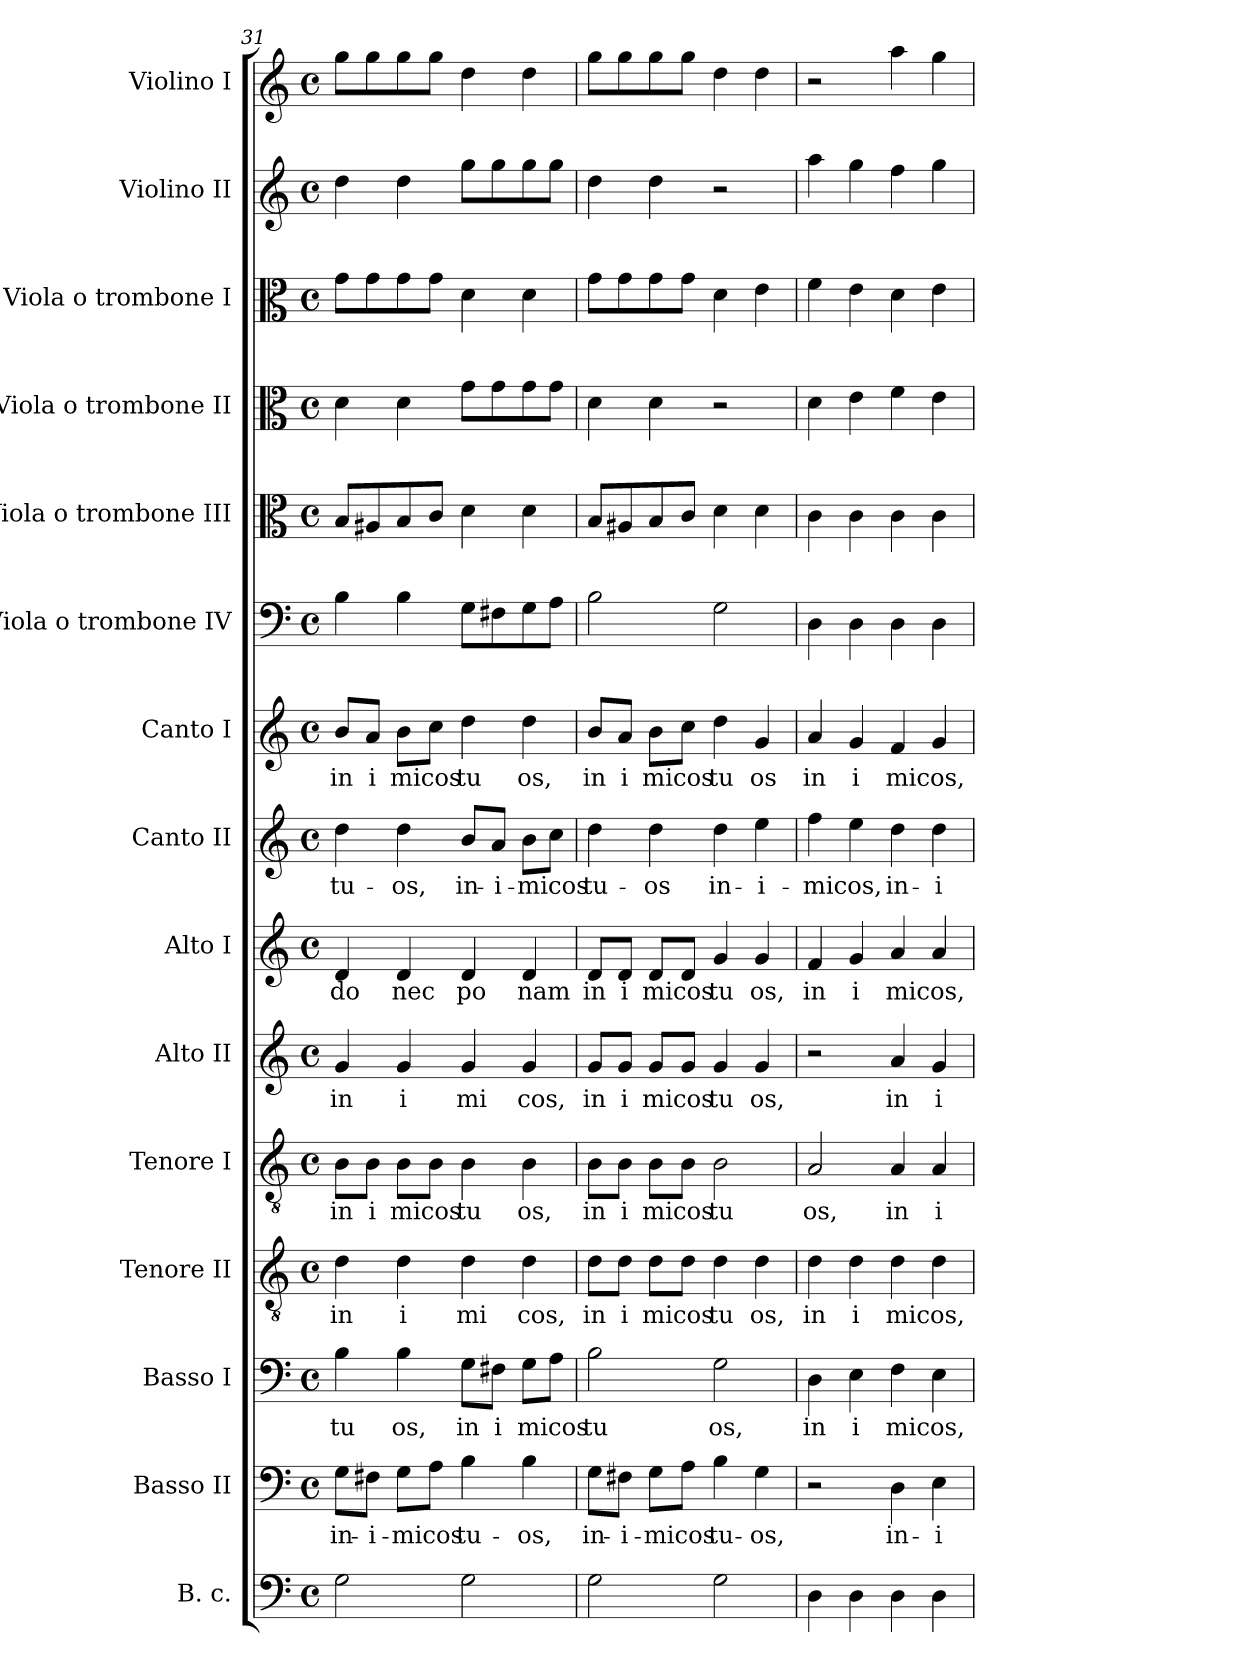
**kern	**kern	**text	**kern	**text	**kern	**text	**kern	**text	**kern	**text	**kern	**text	**kern	**text	**kern	**text	**kern	**kern	**kern	**kern	**kern	**kern
*part15	*part14	*part14	*part13	*part13	*part12	*part12	*part11	*part11	*part10	*part10	*part9	*part9	*part8	*part8	*part7	*part7	*part6	*part5	*part4	*part3	*part2	*part1
*staff15	*staff14	*staff14	*staff13	*staff13	*staff12	*staff12	*staff11	*staff11	*staff10	*staff10	*staff9	*staff9	*staff8	*staff8	*staff7	*staff7	*staff6	*staff5	*staff4	*staff3	*staff2	*staff1
*I"B. c.	*I"Basso II	*	*I"Basso I	*	*I"Tenore II	*	*I"Tenore I	*	*I"Alto II	*	*I"Alto I	*	*I"Canto II	*	*I"Canto I	*	*I"Viola o trombone IV	*I"Viola o trombone III	*I"Viola o trombone II	*I"Viola o trombone I	*I"Violino II	*I"Violino I
*	*	*	*	*	*	*	*	*	*	*	*	*	*	*	*	*	*I'Vla	*I'Vla	*I'Vla	*I'Vla	*I'Vln	*I'Vln
*clefF4	*clefF4	*	*clefF4	*	*clefGv2	*	*clefGv2	*	*clefG2	*	*clefG2	*	*clefG2	*	*clefG2	*	*clefF4	*clefC3	*clefC3	*clefC3	*clefG2	*clefG2
*k[]	*k[]	*	*k[]	*	*k[]	*	*k[]	*	*k[]	*	*k[]	*	*k[]	*	*k[]	*	*k[]	*k[]	*k[]	*k[]	*k[]	*k[]
*M4/4	*M4/4	*	*M4/4	*	*M4/4	*	*M4/4	*	*M4/4	*	*M4/4	*	*M4/4	*	*M4/4	*	*M4/4	*M4/4	*M4/4	*M4/4	*M4/4	*M4/4
*met(c)	*met(c)	*	*met(c)	*	*met(c)	*	*met(c)	*	*met(c)	*	*met(c)	*	*met(c)	*	*met(c)	*	*met(c)	*met(c)	*met(c)	*met(c)	*met(c)	*met(c)
=31	=31	=31	=31	=31	=31	=31	=31	=31	=31	=31	=31	=31	=31	=31	=31	=31	=31	=31	=31	=31	=31	=31
!	!	!LO:LY:b	!	!LO:LY:b	!	!LO:LY:b	!	!LO:LY:b	!	!LO:LY:b	!	!LO:LY:b	!	!LO:LY:b	!	!LO:LY:b	!	!	!	!	!	!
2G\	8G\L	in-	4B\	tu	4d\	in	8B\L	in	4g/	in	4d/	do	4dd\	tu-	8b/L	in	4B\	8B/L	4d\	8g\L	4dd\	8gg\L
!	!	!LO:LY:b	!	!	!	!	!	!LO:LY:b	!	!	!	!	!	!	!	!LO:LY:b	!	!	!	!	!	!
.	8F#X\J	-i-	.	.	.	.	8B\J	i	.	.	.	.	.	.	8a/J	i	.	8A#X/	.	8g\	.	8gg\
!	!	!LO:LY:b	!	!LO:LY:b	!	!LO:LY:b	!	!LO:LY:b	!	!LO:LY:b	!	!LO:LY:b	!	!LO:LY:b	!	!LO:LY:b	!	!	!	!	!	!
.	8G\L	-micos	4B\	os,	4d\	i	8B\L	micos	4g/	i	4d/	nec	4dd\	-os,	8b\L	micos	4B\	8B/	4d\	8g\	4dd\	8gg\
.	8A\J	.	.	.	.	.	8B\J	.	.	.	.	.	.	.	8cc\J	.	.	8c/J	.	8g\J	.	8gg\J
!	!	!LO:LY:b	!	!LO:LY:b	!	!LO:LY:b	!	!LO:LY:b	!	!LO:LY:b	!	!LO:LY:b	!	!LO:LY:b	!	!LO:LY:b	!	!	!	!	!	!
2G\	4B\	tu-	8G\L	in	4d\	mi	4B\	tu	4g/	mi	4d/	po	8b/L	in-	4dd\	tu	8G\L	4d\	8g\L	4d\	8gg\L	4dd\
!	!	!	!	!LO:LY:b	!	!	!	!	!	!	!	!	!	!LO:LY:b	!	!	!	!	!	!	!	!
.	.	.	8F#X\J	i	.	.	.	.	.	.	.	.	8a/J	-i-	.	.	8F#X\	.	8g\	.	8gg\	.
!	!	!LO:LY:b	!	!LO:LY:b	!	!LO:LY:b	!	!LO:LY:b	!	!LO:LY:b	!	!LO:LY:b	!	!LO:LY:b	!	!LO:LY:b	!	!	!	!	!	!
.	4B\	-os,	8G\L	micos	4d\	cos,	4B\	os,	4g/	cos,	4d/	nam	8b\L	-micos	4dd\	os,	8G\	4d\	8g\	4d\	8gg\	4dd\
.	.	.	8A\J	.	.	.	.	.	.	.	.	.	8cc\J	.	.	.	8A\J	.	8g\J	.	8gg\J	.
=32	=32	=32	=32	=32	=32	=32	=32	=32	=32	=32	=32	=32	=32	=32	=32	=32	=32	=32	=32	=32	=32	=32
!	!	!LO:LY:b	!	!LO:LY:b	!	!LO:LY:b	!	!LO:LY:b	!	!LO:LY:b	!	!LO:LY:b	!	!LO:LY:b	!	!LO:LY:b	!	!	!	!	!	!
2G\	8G\L	in-	2B\	tu	8d\L	in	8B\L	in	8g/L	in	8d/L	in	4dd\	tu-	8b/L	in	2B\	8B/L	4d\	8g\L	4dd\	8gg\L
!	!	!LO:LY:b	!	!	!	!LO:LY:b	!	!LO:LY:b	!	!LO:LY:b	!	!LO:LY:b	!	!	!	!LO:LY:b	!	!	!	!	!	!
.	8F#X\J	-i-	.	.	8d\J	i	8B\J	i	8g/J	i	8d/J	i	.	.	8a/J	i	.	8A#X/	.	8g\	.	8gg\
!	!	!LO:LY:b	!	!	!	!LO:LY:b	!	!LO:LY:b	!	!LO:LY:b	!	!LO:LY:b	!	!LO:LY:b	!	!LO:LY:b	!	!	!	!	!	!
.	8G\L	-micos	.	.	8d\L	micos	8B\L	micos	8g/L	micos	8d/L	micos	4dd\	-os	8b\L	micos	.	8B/	4d\	8g\	4dd\	8gg\
.	8A\J	.	.	.	8d\J	.	8B\J	.	8g/J	.	8d/J	.	.	.	8cc\J	.	.	8c/J	.	8g\J	.	8gg\J
!	!	!LO:LY:b	!	!LO:LY:b	!	!LO:LY:b	!	!LO:LY:b	!	!LO:LY:b	!	!LO:LY:b	!	!LO:LY:b	!	!LO:LY:b	!	!	!	!	!	!
2G\	4B\	tu-	2G\	os,	4d\	tu	2B\	tu	4g/	tu	4g/	tu	4dd\	in-	4dd\	tu	2G\	4d\	2r	4d\	2r	4dd\
!	!	!LO:LY:b	!	!	!	!LO:LY:b	!	!	!	!LO:LY:b	!	!LO:LY:b	!	!LO:LY:b	!	!LO:LY:b	!	!	!	!	!	!
.	4G\	-os,	.	.	4d\	os,	.	.	4g/	os,	4g/	os,	4ee\	-i-	4g/	os	.	4d\	.	4e\	.	4dd\
=33	=33	=33	=33	=33	=33	=33	=33	=33	=33	=33	=33	=33	=33	=33	=33	=33	=33	=33	=33	=33	=33	=33
!	!	!	!	!LO:LY:b	!	!LO:LY:b	!	!LO:LY:b	!	!	!	!LO:LY:b	!	!LO:LY:b	!	!LO:LY:b	!	!	!	!	!	!
4D\	2r	.	4D\	in	4d\	in	2A/	os,	2r	.	4f/	in	4ff\	-micos,	4a/	in	4D\	4c\	4d\	4f\	4aa\	2r
!	!	!	!	!LO:LY:b	!	!LO:LY:b	!	!	!	!	!	!LO:LY:b	!	!	!	!LO:LY:b	!	!	!	!	!	!
4D\	.	.	4E\	i	4d\	i	.	.	.	.	4g/	i	4ee\	.	4g/	i	4D\	4c\	4e\	4e\	4gg\	.
!	!	!LO:LY:b	!	!LO:LY:b	!	!LO:LY:b	!	!LO:LY:b	!	!LO:LY:b	!	!LO:LY:b	!	!LO:LY:b	!	!LO:LY:b	!	!	!	!	!	!
4D\	4D\	in-	4F\	micos,	4d\	micos,	4A/	in	4a/	in	4a/	micos,	4dd\	in-	4f/	micos,	4D\	4c\	4f\	4d\	4ff\	4aa\
!	!	!LO:LY:b	!	!	!	!	!	!LO:LY:b	!	!LO:LY:b	!	!	!	!LO:LY:b	!	!	!	!	!	!	!	!
4D\	4E\	-i-	4E\	.	4d\	.	4A/	i	4g/	i	4a/	.	4dd\	-i-	4g/	.	4D\	4c\	4e\	4e\	4gg\	4gg\
=	=	=	=	=	=	=	=	=	=	=	=	=	=	=	=	=	=	=	=	=	=	=
*-	*-	*-	*-	*-	*-	*-	*-	*-	*-	*-	*-	*-	*-	*-	*-	*-	*-	*-	*-	*-	*-	*-
